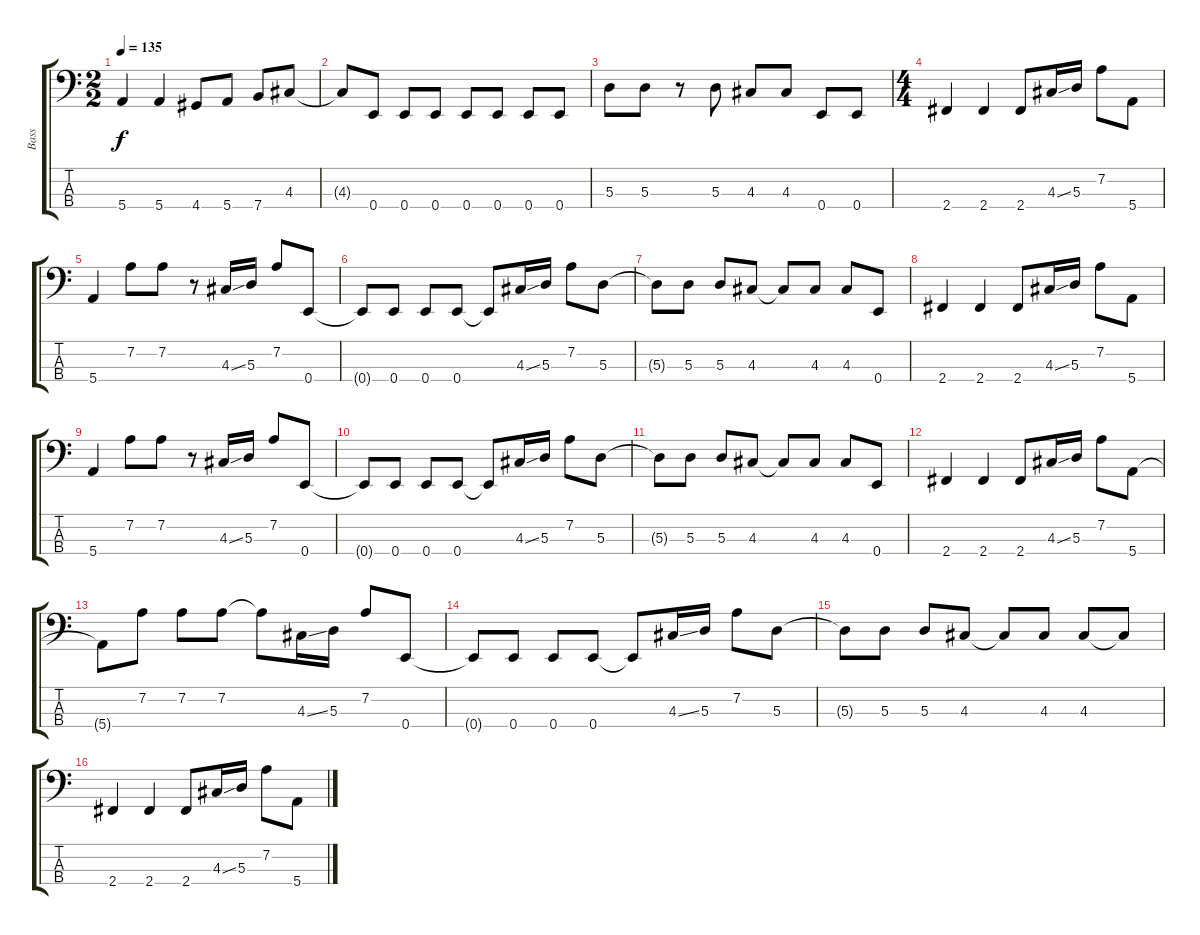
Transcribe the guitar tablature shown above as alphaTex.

\track ("Bass" "Bass") {instrument electricbasspick}
\staff {score tabs}
\tuning (G2 D2 A1 E1) {hide}
\ts (2 2)
\tempo 135
\clef f4
\ks c
5.4{t}.4{dy f} 5.4.4 4.4.8 5.4.8 7.4.8 4.3.8 |
4.3{t}.8 0.4.8 0.4.8 0.4.8 0.4.8 0.4.8 0.4.8 0.4.8 |
5.3.8 5.3.8 r.8 5.3.8 4.3.8 4.3.8 0.4.8 0.4.8 |
\ts (4 4)
2.4.4 2.4.4 2.4.8 4.3{ss}.16 5.3.16 7.2.8 5.4.8 |
5.4.4 7.2.8 7.2.8 r.8 4.3{ss}.16 5.3.16 7.2.8 0.4.8 |
0.4{t}.8 0.4.8 0.4.8 0.4.8 0.4{t}.8 4.3{ss}.16 5.3.16 7.2.8 5.3.8 |
5.3{t}.8 5.3.8 5.3.8 4.3.8 4.3{t}.8 4.3.8 4.3.8 0.4.8 |
2.4.4 2.4.4 2.4.8 4.3{ss}.16 5.3.16 7.2.8 5.4.8 |
5.4.4 7.2.8 7.2.8 r.8 4.3{ss}.16 5.3.16 7.2.8 0.4.8 |
0.4{t}.8 0.4.8 0.4.8 0.4.8 0.4{t}.8 4.3{ss}.16 5.3.16 7.2.8 5.3.8 |
5.3{t}.8 5.3.8 5.3.8 4.3.8 4.3{t}.8 4.3.8 4.3.8 0.4.8 |
2.4.4 2.4.4 2.4.8 4.3{ss}.16 5.3.16 7.2.8 5.4.8 |
5.4{t}.8 7.2.8 7.2.8 7.2.8 7.2{t}.8 4.3{ss}.16 5.3.16 7.2.8 0.4.8 |
0.4{t}.8 0.4.8 0.4.8 0.4.8 0.4{t}.8 4.3{ss}.16 5.3.16 7.2.8 5.3.8 |
5.3{t}.8 5.3.8 5.3.8 4.3.8 4.3{t}.8 4.3.8 4.3.8 4.3{t}.8 |
2.4.4 2.4.4 2.4.8 4.3{ss}.16 5.3.16 7.2.8 5.4.8
